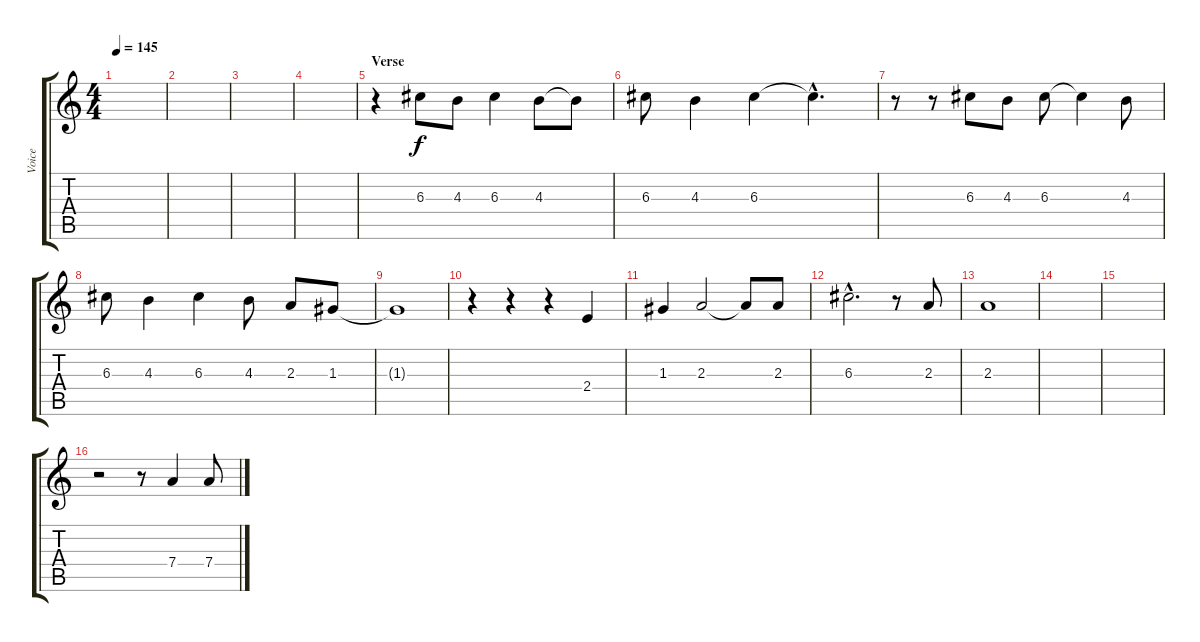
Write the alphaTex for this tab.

\track ("Voice" "Voice") {instrument contrabass}
\staff {score tabs}
\tuning (E4 B3 G3 D3 A2 E2) {hide}
\ts (4 4)
\tempo 145
\clef g2
\ks c
|
|
|
|
\section ("" "Verse")
r.4 6.3.8 4.3.8 6.3.4 4.3.8 4.3{t}.8 |
6.3.8 4.3.4 6.3.4 6.3{hac t}.4{d} |
r.8 r.8 6.3.8 4.3.8 6.3.8 6.3{t}.4 4.3.8 |
6.3.8 4.3.4 6.3.4 4.3.8 2.3.8 1.3.8 |
1.3{t}.1 |
r.4 r.4 r.4 2.4.4 |
1.3.4 2.3.2 2.3{t}.8 2.3.8 |
6.3{hac}.2{d} r.8 2.3.8 |
2.3.1 |
|
|
r.2 r.8 7.4.4 7.4.8
